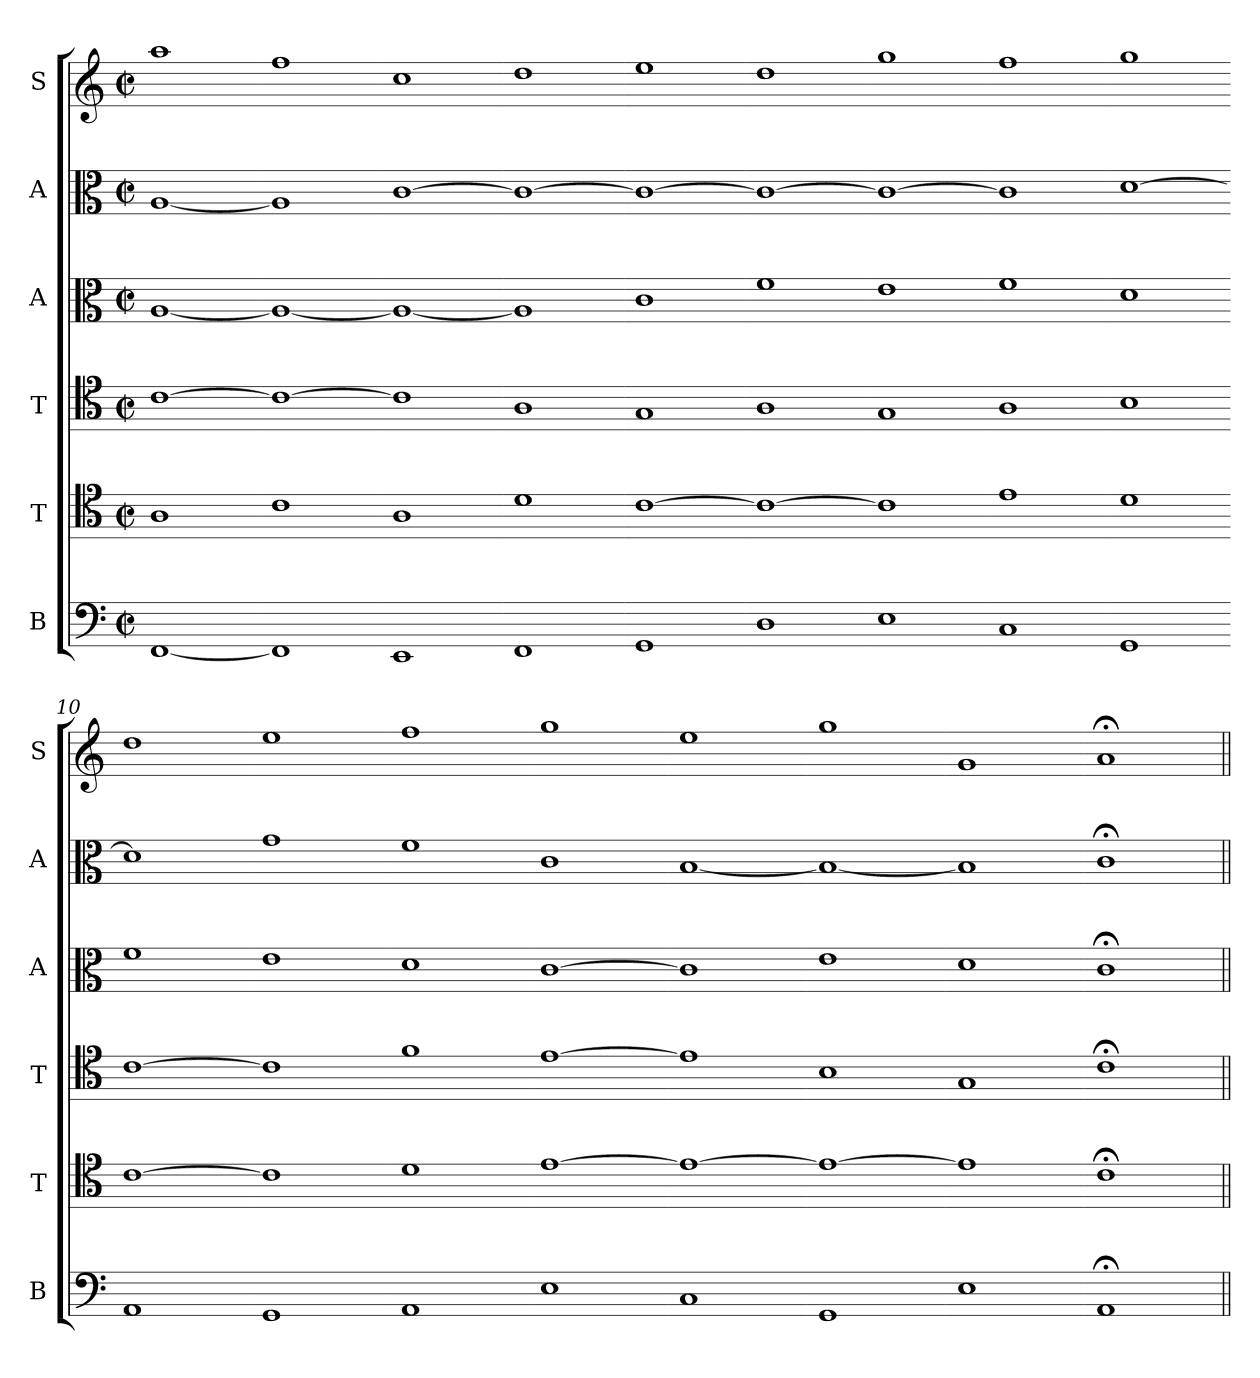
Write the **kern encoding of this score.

**kern	**kern	**kern	**kern	**kern	**kern
*part6	*part5	*part4	*part3	*part2	*part1
*staff6	*staff5	*staff4	*staff3	*staff2	*staff1
*I"B	*I"T	*I"T	*I"A	*I"A	*I"S
*I'B	*I'T	*I'T	*I'A	*I'A	*I'S
*clefF4	*clefC4	*clefC4	*clefC3	*clefC3	*clefG2
*k[]	*k[]	*k[]	*k[]	*k[]	*k[]
*M2/2	*M2/2	*M2/2	*M2/2	*M2/2	*M2/2
*met(c|)	*met(c|)	*met(c|)	*met(c|)	*met(c|)	*met(c|)
*MM208	*MM208	*MM208	*MM208	*MM208	*MM208
=1	=1	=1	=1	=1	=1
[1FF	1A	[1c	[1A	[1A	1aa
=2-	=2-	=2-	=2-	=2-	=2-
1FF]	1c	1c_	1A_	1A]	1ff
=3-	=3-	=3-	=3-	=3-	=3-
1EE	1A	1c]	1A_	[1c	1cc
=4-	=4-	=4-	=4-	=4-	=4-
1FF	1d	1A	1A]	1c_	1dd
=5-	=5-	=5-	=5-	=5-	=5-
1GG	[1c	1G	1c	1c_	1ee
=6-	=6-	=6-	=6-	=6-	=6-
1D	1c_	1A	1f	1c_	1dd
=7-	=7-	=7-	=7-	=7-	=7-
1E	1c]	1G	1e	1c_	1gg
=8-	=8-	=8-	=8-	=8-	=8-
1C	1e	1A	1f	1c]	1ff
=9-	=9-	=9-	=9-	=9-	=9-
1GG	1d	1B	1d	[1d	1gg
=10-	=10-	=10-	=10-	=10-	=10-
1AA	[1c	[1c	1f	1d]	1dd
=11-	=11-	=11-	=11-	=11-	=11-
1GG	1c]	1c]	1e	1g	1ee
=12-	=12-	=12-	=12-	=12-	=12-
1AA	1d	1f	1d	1f	1ff
=13-	=13-	=13-	=13-	=13-	=13-
1E	[1e	[1e	[1c	1c	1gg
=14-	=14-	=14-	=14-	=14-	=14-
1C	1e_	1e]	1c]	[1B	1ee
=15-	=15-	=15-	=15-	=15-	=15-
1GG	1e_	1B	1e	1B_	1gg
=16-	=16-	=16-	=16-	=16-	=16-
1E	1e]	1G	1d	1B]	1g
=17-	=17-	=17-	=17-	=17-	=17-
1AA;<	1c;<	1c;<	1c;<	1c;	1a;<
=||	=||	=||	=||	=||	=||
*-	*-	*-	*-	*-	*-
